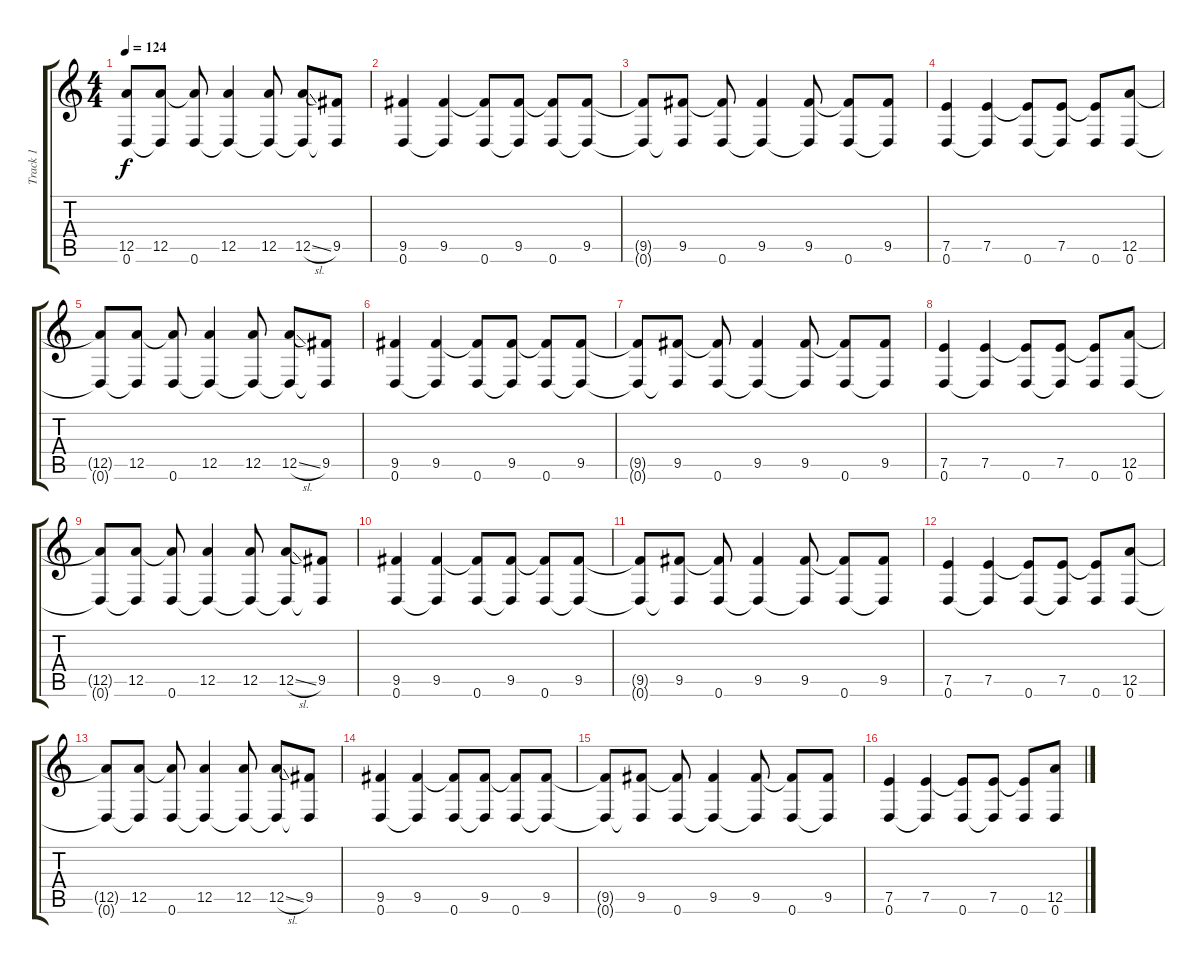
\track ("Track 1" "Track 1") {instrument overdrivenguitar}
\staff {score tabs}
\tuning (E4 B3 G3 D3 A2 D2) {hide}
\ts (4 4)
\tempo 124
\clef g2
\ks c
(12.5{t} 0.6{t}).8{dy f} (12.5 0.6{t}).8 (12.5{t} 0.6).8 (12.5 0.6{t}).4 (12.5 0.6{t}).8 (12.5{sl} 0.6{t}).8 (9.5 0.6{t}).8 |
(9.5 0.6).4 (9.5 0.6{t}).4 (9.5{t} 0.6).8 (9.5 0.6{t}).8 (9.5{t} 0.6).8 (9.5 0.6{t}).8 |
(9.5{t} 0.6{t}).8 (9.5 0.6{t}).8 (9.5{t} 0.6).8 (9.5 0.6{t}).4 (9.5 0.6{t}).8 (9.5{t} 0.6).8 (9.5 0.6{t}).8 |
(7.5 0.6).4 (7.5 0.6{t}).4 (7.5{t} 0.6).8 (7.5 0.6{t}).8 (7.5{t} 0.6).8 (12.5 0.6).8 |
(12.5{t} 0.6{t}).8 (12.5 0.6{t}).8 (12.5{t} 0.6).8 (12.5 0.6{t}).4 (12.5 0.6{t}).8 (12.5{sl} 0.6{t}).8 (9.5 0.6{t}).8 |
(9.5 0.6).4 (9.5 0.6{t}).4 (9.5{t} 0.6).8 (9.5 0.6{t}).8 (9.5{t} 0.6).8 (9.5 0.6{t}).8 |
(9.5{t} 0.6{t}).8 (9.5 0.6{t}).8 (9.5{t} 0.6).8 (9.5 0.6{t}).4 (9.5 0.6{t}).8 (9.5{t} 0.6).8 (9.5 0.6{t}).8 |
(7.5 0.6).4 (7.5 0.6{t}).4 (7.5{t} 0.6).8 (7.5 0.6{t}).8 (7.5{t} 0.6).8 (12.5 0.6).8 |
(12.5{t} 0.6{t}).8 (12.5 0.6{t}).8 (12.5{t} 0.6).8 (12.5 0.6{t}).4 (12.5 0.6{t}).8 (12.5{sl} 0.6{t}).8 (9.5 0.6{t}).8 |
(9.5 0.6).4 (9.5 0.6{t}).4 (9.5{t} 0.6).8 (9.5 0.6{t}).8 (9.5{t} 0.6).8 (9.5 0.6{t}).8 |
(9.5{t} 0.6{t}).8 (9.5 0.6{t}).8 (9.5{t} 0.6).8 (9.5 0.6{t}).4 (9.5 0.6{t}).8 (9.5{t} 0.6).8 (9.5 0.6{t}).8 |
(7.5 0.6).4 (7.5 0.6{t}).4 (7.5{t} 0.6).8 (7.5 0.6{t}).8 (7.5{t} 0.6).8 (12.5 0.6).8 |
(12.5{t} 0.6{t}).8 (12.5 0.6{t}).8 (12.5{t} 0.6).8 (12.5 0.6{t}).4 (12.5 0.6{t}).8 (12.5{sl} 0.6{t}).8 (9.5 0.6{t}).8 |
(9.5 0.6).4 (9.5 0.6{t}).4 (9.5{t} 0.6).8 (9.5 0.6{t}).8 (9.5{t} 0.6).8 (9.5 0.6{t}).8 |
(9.5{t} 0.6{t}).8 (9.5 0.6{t}).8 (9.5{t} 0.6).8 (9.5 0.6{t}).4 (9.5 0.6{t}).8 (9.5{t} 0.6).8 (9.5 0.6{t}).8 |
(7.5 0.6).4 (7.5 0.6{t}).4 (7.5{t} 0.6).8 (7.5 0.6{t}).8 (7.5{t} 0.6).8 (12.5 0.6).8
